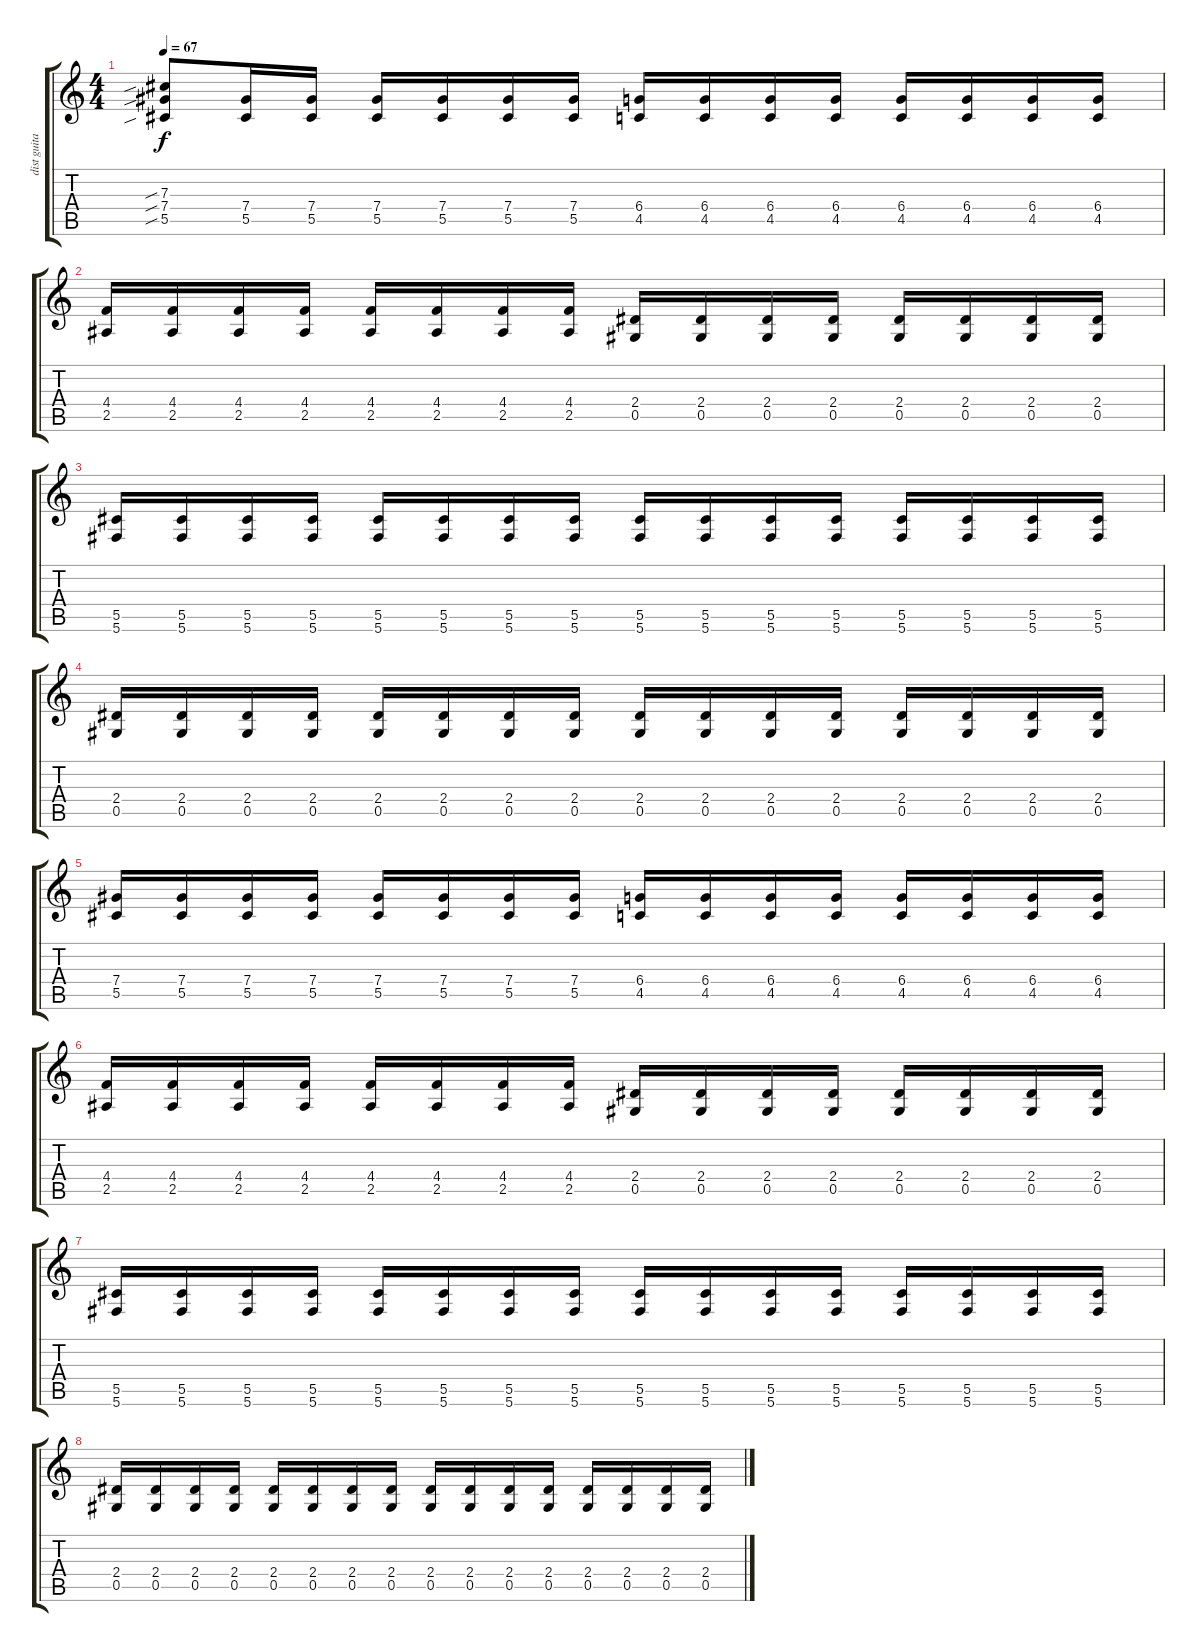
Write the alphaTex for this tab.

\track ("dist guitar" "dist guita") {instrument distortionguitar}
\staff {score tabs}
\tuning (Eb4 Bb3 Gb3 Db3 Ab2 Db2) {hide}
\ts (4 4)
\tempo 67
\clef g2
\ks c
(7.3{sib} 7.4{sib} 5.5{sib}).8{dy f} (7.4 5.5).16 (7.4 5.5).16 (7.4 5.5).16 (7.4 5.5).16 (7.4 5.5).16 (7.4 5.5).16 (6.4 4.5).16 (6.4 4.5).16 (6.4 4.5).16 (6.4 4.5).16 (6.4 4.5).16 (6.4 4.5).16 (6.4 4.5).16 (6.4 4.5).16 |
(4.4 2.5).16 (4.4 2.5).16 (4.4 2.5).16 (4.4 2.5).16 (4.4 2.5).16 (4.4 2.5).16 (4.4 2.5).16 (4.4 2.5).16 (2.4 0.5).16 (2.4 0.5).16 (2.4 0.5).16 (2.4 0.5).16 (2.4 0.5).16 (2.4 0.5).16 (2.4 0.5).16 (2.4 0.5).16 |
(5.5 5.6).16 (5.5 5.6).16 (5.5 5.6).16 (5.5 5.6).16 (5.5 5.6).16 (5.5 5.6).16 (5.5 5.6).16 (5.5 5.6).16 (5.5 5.6).16 (5.5 5.6).16 (5.5 5.6).16 (5.5 5.6).16 (5.5 5.6).16 (5.5 5.6).16 (5.5 5.6).16 (5.5 5.6).16 |
(2.4 0.5).16 (2.4 0.5).16 (2.4 0.5).16 (2.4 0.5).16 (2.4 0.5).16 (2.4 0.5).16 (2.4 0.5).16 (2.4 0.5).16 (2.4 0.5).16 (2.4 0.5).16 (2.4 0.5).16 (2.4 0.5).16 (2.4 0.5).16 (2.4 0.5).16 (2.4 0.5).16 (2.4 0.5).16 |
(7.4 5.5).16 (7.4 5.5).16 (7.4 5.5).16 (7.4 5.5).16 (7.4 5.5).16 (7.4 5.5).16 (7.4 5.5).16 (7.4 5.5).16 (6.4 4.5).16 (6.4 4.5).16 (6.4 4.5).16 (6.4 4.5).16 (6.4 4.5).16 (6.4 4.5).16 (6.4 4.5).16 (6.4 4.5).16 |
(4.4 2.5).16 (4.4 2.5).16 (4.4 2.5).16 (4.4 2.5).16 (4.4 2.5).16 (4.4 2.5).16 (4.4 2.5).16 (4.4 2.5).16 (2.4 0.5).16 (2.4 0.5).16 (2.4 0.5).16 (2.4 0.5).16 (2.4 0.5).16 (2.4 0.5).16 (2.4 0.5).16 (2.4 0.5).16 |
(5.5 5.6).16 (5.5 5.6).16 (5.5 5.6).16 (5.5 5.6).16 (5.5 5.6).16 (5.5 5.6).16 (5.5 5.6).16 (5.5 5.6).16 (5.5 5.6).16 (5.5 5.6).16 (5.5 5.6).16 (5.5 5.6).16 (5.5 5.6).16 (5.5 5.6).16 (5.5 5.6).16 (5.5 5.6).16 |
(2.4 0.5).16 (2.4 0.5).16 (2.4 0.5).16 (2.4 0.5).16 (2.4 0.5).16 (2.4 0.5).16 (2.4 0.5).16 (2.4 0.5).16 (2.4 0.5).16 (2.4 0.5).16 (2.4 0.5).16 (2.4 0.5).16 (2.4 0.5).16 (2.4 0.5).16 (2.4 0.5).16 (2.4 0.5).16
